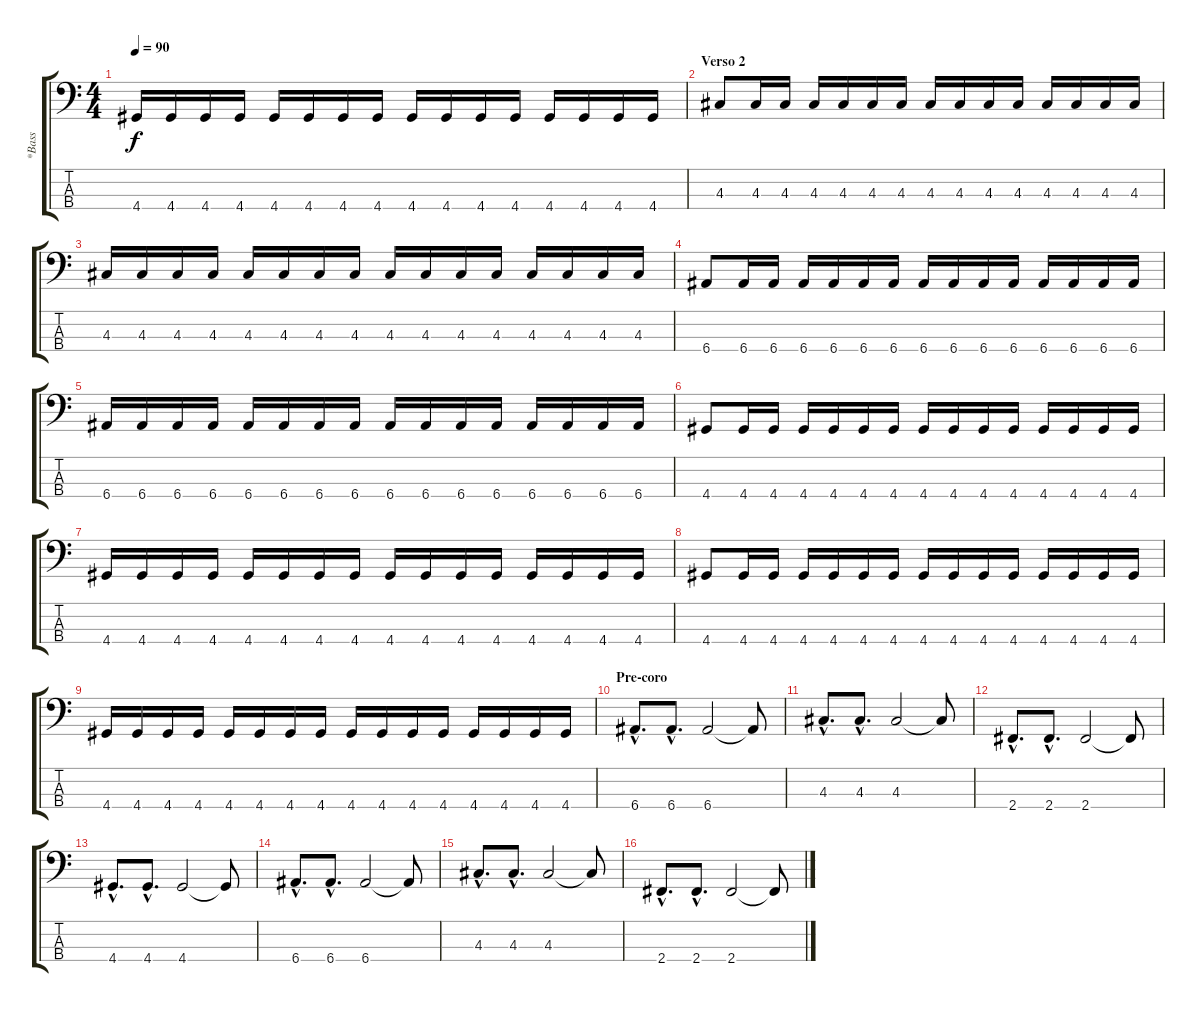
\track ("*Bass" "*Bass") {instrument electricbassfinger}
\staff {score tabs}
\tuning (G2 D2 A1 E1) {hide}
\ts (4 4)
\tempo 90
\clef f4
\ks c
4.4.16{dy f} 4.4.16 4.4.16 4.4.16 4.4.16 4.4.16 4.4.16 4.4.16 4.4.16 4.4.16 4.4.16 4.4.16 4.4.16 4.4.16 4.4.16 4.4.16 |
\section ("" "Verso 2")
4.3.8 4.3.16 4.3.16 4.3.16 4.3.16 4.3.16 4.3.16 4.3.16 4.3.16 4.3.16 4.3.16 4.3.16 4.3.16 4.3.16 4.3.16 |
4.3.16 4.3.16 4.3.16 4.3.16 4.3.16 4.3.16 4.3.16 4.3.16 4.3.16 4.3.16 4.3.16 4.3.16 4.3.16 4.3.16 4.3.16 4.3.16 |
6.4.8 6.4.16 6.4.16 6.4.16 6.4.16 6.4.16 6.4.16 6.4.16 6.4.16 6.4.16 6.4.16 6.4.16 6.4.16 6.4.16 6.4.16 |
6.4.16 6.4.16 6.4.16 6.4.16 6.4.16 6.4.16 6.4.16 6.4.16 6.4.16 6.4.16 6.4.16 6.4.16 6.4.16 6.4.16 6.4.16 6.4.16 |
4.4.8 4.4.16 4.4.16 4.4.16 4.4.16 4.4.16 4.4.16 4.4.16 4.4.16 4.4.16 4.4.16 4.4.16 4.4.16 4.4.16 4.4.16 |
4.4.16 4.4.16 4.4.16 4.4.16 4.4.16 4.4.16 4.4.16 4.4.16 4.4.16 4.4.16 4.4.16 4.4.16 4.4.16 4.4.16 4.4.16 4.4.16 |
4.4.8 4.4.16 4.4.16 4.4.16 4.4.16 4.4.16 4.4.16 4.4.16 4.4.16 4.4.16 4.4.16 4.4.16 4.4.16 4.4.16 4.4.16 |
4.4.16 4.4.16 4.4.16 4.4.16 4.4.16 4.4.16 4.4.16 4.4.16 4.4.16 4.4.16 4.4.16 4.4.16 4.4.16 4.4.16 4.4.16 4.4.16 |
\section ("" "Pre-coro")
6.4{hac}.8{d} 6.4{hac}.8{d} 6.4.2 6.4{t}.8 |
4.3{hac}.8{d} 4.3{hac}.8{d} 4.3.2 4.3{t}.8 |
2.4{hac}.8{d} 2.4{hac}.8{d} 2.4.2 2.4{t}.8 |
4.4{hac}.8{d} 4.4{hac}.8{d} 4.4.2 4.4{t}.8 |
6.4{hac}.8{d} 6.4{hac}.8{d} 6.4.2 6.4{t}.8 |
4.3{hac}.8{d} 4.3{hac}.8{d} 4.3.2 4.3{t}.8 |
2.4{hac}.8{d} 2.4{hac}.8{d} 2.4.2 2.4{t}.8
